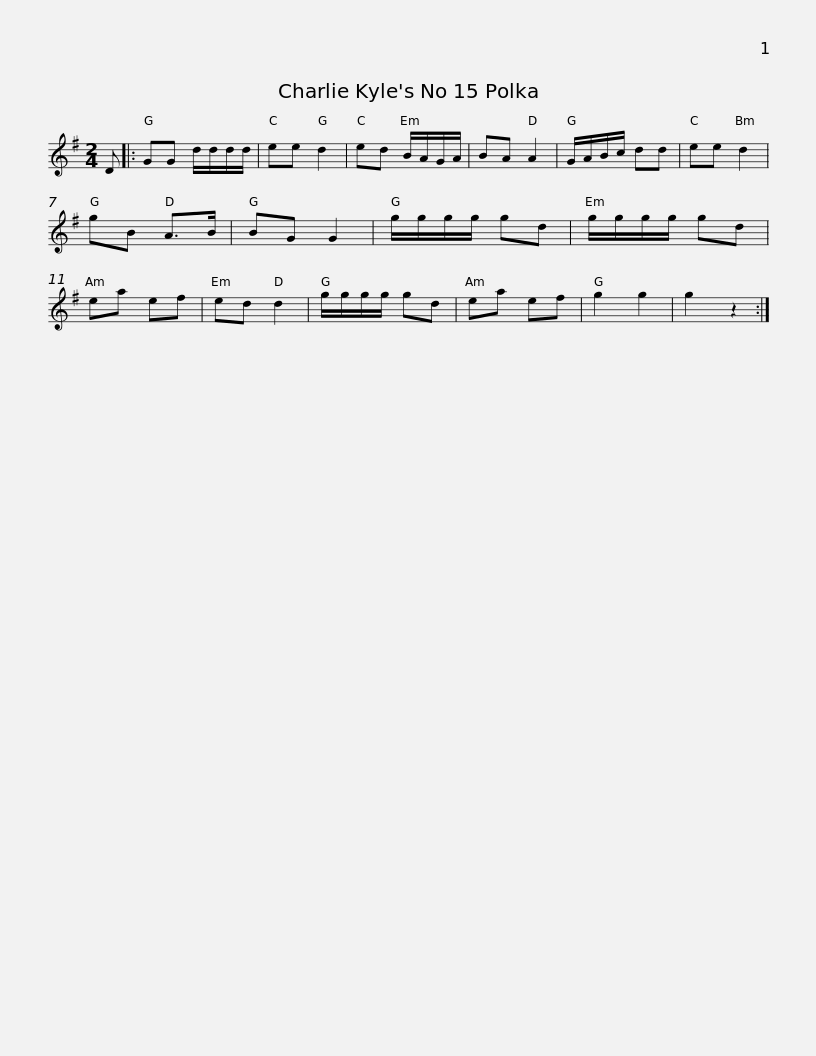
X:1
L:1/8
M:2/4
I:linebreak $
K:G
V:1 treble
V:1
 D |: GG d/d/d/d/ | ee d2 | ed B/A/G/A/ | BA A2 | %5
 G/A/B/c/ dd | ee d2 | gB A>B | BG G2 | g/g/g/g/ gd |$ %10
 g/g/g/g/ gd | ea ef | ed d2 | g/g/g/g/ gd | ea ef | %15
 g2 g2 | g2 z2 :| %17
